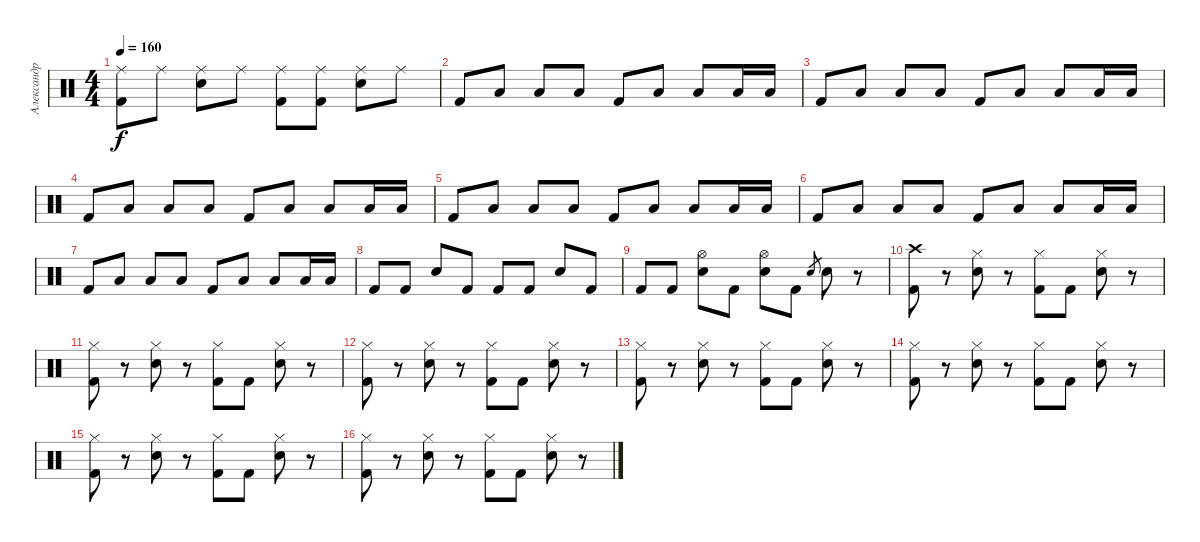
\track ("Александр \"Поручик\" Щиголев" "Александр ") {instrument percussion}
\staff {score}
\articulation defaults
\ts (4 4)
\tempo 160
\clef neutral
\ks c
("Ride (middle)" "Kick (hit) 2").8{dy f} "Ride (middle)".8 ("Ride (middle)" "Electric Snare (hit)").8 "Ride (middle)".8 ("Ride (middle)" "Kick (hit) 2").8 ("Ride (middle)" "Kick (hit) 2").8 ("Ride (middle)" "Electric Snare (hit)").8 "Ride (middle)".8 |
"Kick (hit) 2".8 "Low Floor Tom (hit)".8 "Low Floor Tom (hit)".8 "Low Floor Tom (hit)".8 "Kick (hit) 2".8 "Low Floor Tom (hit)".8 "Low Floor Tom (hit)".8 "Low Floor Tom (hit)".16 "Low Floor Tom (hit)".16 |
"Kick (hit) 2".8 "Low Floor Tom (hit)".8 "Low Floor Tom (hit)".8 "Low Floor Tom (hit)".8 "Kick (hit) 2".8 "Low Floor Tom (hit)".8 "Low Floor Tom (hit)".8 "Low Floor Tom (hit)".16 "Low Floor Tom (hit)".16 |
"Kick (hit) 2".8 "Low Floor Tom (hit)".8 "Low Floor Tom (hit)".8 "Low Floor Tom (hit)".8 "Kick (hit) 2".8 "Low Floor Tom (hit)".8 "Low Floor Tom (hit)".8 "Low Floor Tom (hit)".16 "Low Floor Tom (hit)".16 |
"Kick (hit) 2".8 "Low Floor Tom (hit)".8 "Low Floor Tom (hit)".8 "Low Floor Tom (hit)".8 "Kick (hit) 2".8 "Low Floor Tom (hit)".8 "Low Floor Tom (hit)".8 "Low Floor Tom (hit)".16 "Low Floor Tom (hit)".16 |
"Kick (hit) 2".8 "Low Floor Tom (hit)".8 "Low Floor Tom (hit)".8 "Low Floor Tom (hit)".8 "Kick (hit) 2".8 "Low Floor Tom (hit)".8 "Low Floor Tom (hit)".8 "Low Floor Tom (hit)".16 "Low Floor Tom (hit)".16 |
"Kick (hit) 2".8 "Low Floor Tom (hit)".8 "Low Floor Tom (hit)".8 "Low Floor Tom (hit)".8 "Kick (hit) 2".8 "Low Floor Tom (hit)".8 "Low Floor Tom (hit)".8 "Low Floor Tom (hit)".16 "Low Floor Tom (hit)".16 |
"Kick (hit) 2".8 "Kick (hit) 2".8 "Electric Snare (hit)".8 "Kick (hit) 2".8 "Kick (hit) 2".8 "Kick (hit) 2".8 "Electric Snare (hit)".8 "Kick (hit) 2".8 |
"Kick (hit) 2".8 "Kick (hit) 2".8 ("Hi-Hat (open)" "Electric Snare (hit)").8 "Kick (hit) 2".8 ("Hi-Hat (open)" "Electric Snare (hit)").8 "Kick (hit) 2".8 "Electric Snare (hit)".8{gr} "Electric Snare (hit)".8 r.8 |
("Crash high (hit)" "Kick (hit) 2").8 r.8 ("Hi-Hat (closed)" "Electric Snare (hit)").8 r.8 ("Hi-Hat (closed)" "Kick (hit) 2").8 "Kick (hit) 2".8 ("Hi-Hat (closed)" "Electric Snare (hit)").8 r.8 |
("Hi-Hat (closed)" "Kick (hit) 2").8 r.8 ("Hi-Hat (closed)" "Electric Snare (hit)").8 r.8 ("Hi-Hat (closed)" "Kick (hit) 2").8 "Kick (hit) 2".8 ("Hi-Hat (closed)" "Electric Snare (hit)").8 r.8 |
("Hi-Hat (closed)" "Kick (hit) 2").8 r.8 ("Hi-Hat (closed)" "Electric Snare (hit)").8 r.8 ("Hi-Hat (closed)" "Kick (hit) 2").8 "Kick (hit) 2".8 ("Hi-Hat (closed)" "Electric Snare (hit)").8 r.8 |
("Hi-Hat (closed)" "Kick (hit) 2").8 r.8 ("Hi-Hat (closed)" "Electric Snare (hit)").8 r.8 ("Hi-Hat (closed)" "Kick (hit) 2").8 "Kick (hit) 2".8 ("Hi-Hat (closed)" "Electric Snare (hit)").8 r.8 |
("Hi-Hat (closed)" "Kick (hit) 2").8 r.8 ("Hi-Hat (closed)" "Electric Snare (hit)").8 r.8 ("Hi-Hat (closed)" "Kick (hit) 2").8 "Kick (hit) 2".8 ("Hi-Hat (closed)" "Electric Snare (hit)").8 r.8 |
("Hi-Hat (closed)" "Kick (hit) 2").8 r.8 ("Hi-Hat (closed)" "Electric Snare (hit)").8 r.8 ("Hi-Hat (closed)" "Kick (hit) 2").8 "Kick (hit) 2".8 ("Hi-Hat (closed)" "Electric Snare (hit)").8 r.8 |
("Hi-Hat (closed)" "Kick (hit) 2").8 r.8 ("Hi-Hat (closed)" "Electric Snare (hit)").8 r.8 ("Hi-Hat (closed)" "Kick (hit) 2").8 "Kick (hit) 2".8 ("Hi-Hat (closed)" "Electric Snare (hit)").8 r.8
